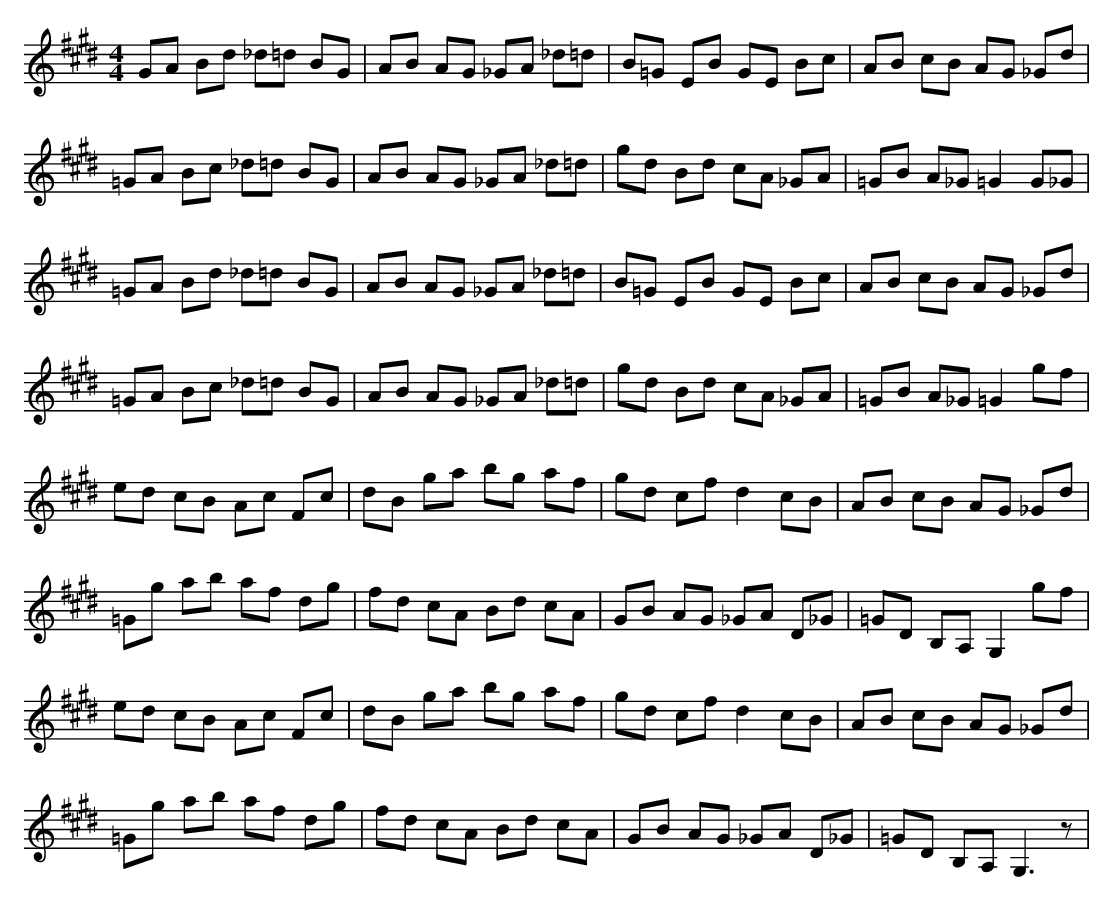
X:1
M:4/4
K:Bmix
GA Bd _d=d BG|AB AG _GA _d=d|B=G EB GE Bc|AB cB AG _Gd|
=GA Bc _d=d BG|AB AG _GA _d=d|gd Bd cA _GA|=GB A_G =G2 G_G|
=GA Bd _d=d BG|AB AG _GA _d=d|B=G EB GE Bc|AB cB AG _Gd|
=GA Bc _d=d BG|AB AG _GA _d=d|gd Bd cA _GA|=GB A_G =G2 gf|
ed cB Ac Fc|dB ga bg af|gd cf d2 cB|AB cB AG _Gd|
=Gg ab af dg|fd cA Bd cA|GB AG _GA D_G|=GD B,A, G,2 gf|
ed cB Ac Fc|dB ga bg af|gd cf d2 cB|AB cB AG _Gd|
=Gg ab af dg|fd cA Bd cA|GB AG _GA D_G|=GD B,A, G,3z|
